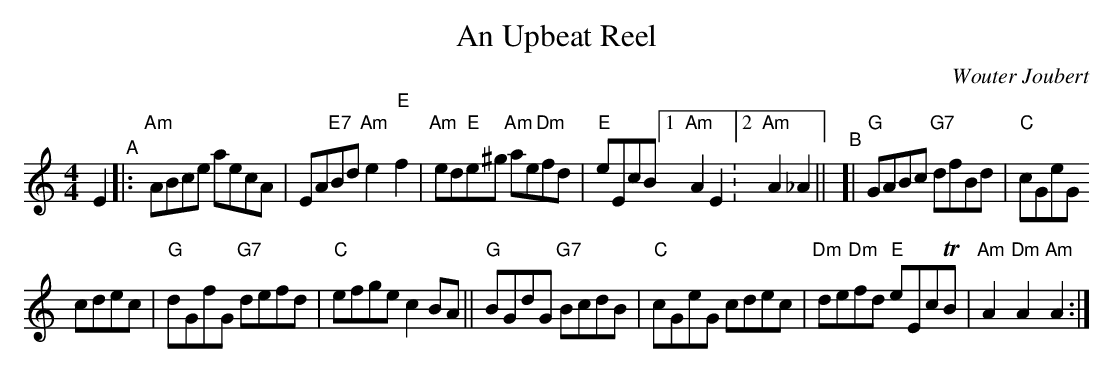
X:1
T: An Upbeat Reel
C: Wouter Joubert
M: 4/4
L: 1/8
K: Am
E2 "^A"\
|: "Am"ABce aecA | EA"E7"Bd "Am"e2"^E"f2 \
|  "Am"ed"E"e^g "Am"ae"Dm"fd | "E"eEcB [1 "Am"A2E2 :[2 "Am"A2_A2 ||\
"^B"[| "G"GABc "G7"dfBd | "C"cGeG
cdec \
|  "G"dGfG "G7"defd | "C"efge c2BA \
|| "G"BGdG "G7"BcdB | "C"cGeG cdec \
| "Dm"de"Dm"fd "E"eEcTB | "Am"A2"Dm"A2 "Am"A2 :|
